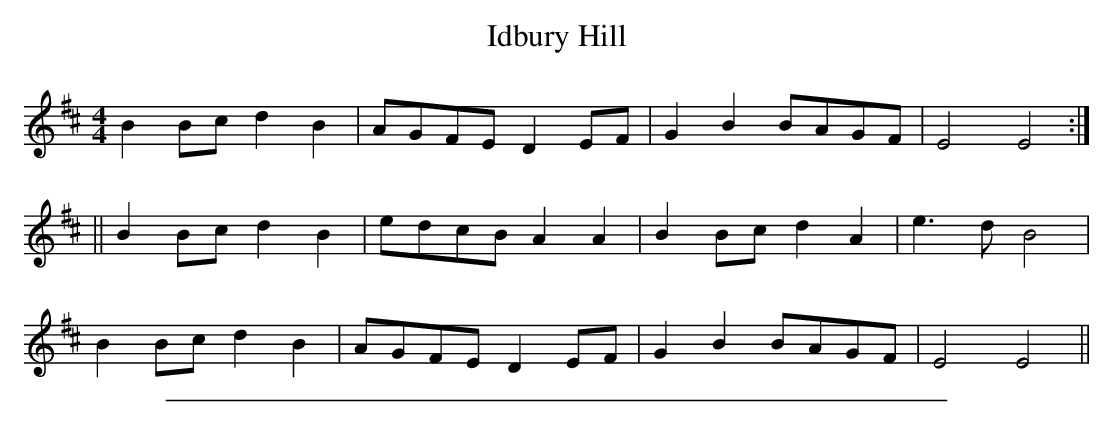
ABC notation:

X:1
T: Idbury Hill
L:1/8
M:4/4
K:E Dorian
   B2Bc d2B2 | AGFE D2EF | G2B2 BAGF | E4  E4 :|
|| B2Bc d2B2 | edcB A2A2 | B2Bc d2A2 | e3d B4 |
   B2Bc d2B2 | AGFE D2EF | G2B2 BAGF | E4  E4 ||
